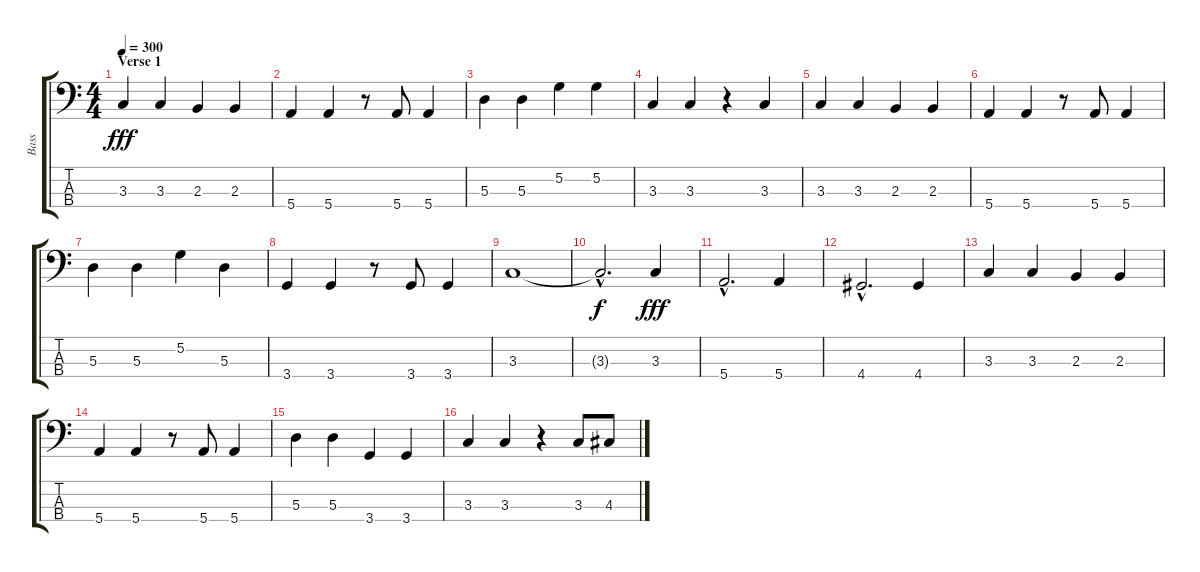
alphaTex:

\track ("Bass" "Bass") {instrument electricbassfinger}
\staff {score tabs}
\tuning (G2 D2 A1 E1) {hide}
\ts (4 4)
\section ("" "Verse 1")
\tempo 300
\clef f4
\ks c
3.3.4{dy fff instrument electricbassfinger} 3.3.4 2.3.4 2.3.4 |
5.4.4 5.4.4 r.8 5.4.8 5.4.4 |
5.3.4 5.3.4 5.2.4 5.2.4 |
3.3.4 3.3.4 r.4 3.3.4 |
3.3.4 3.3.4 2.3.4 2.3.4 |
5.4.4 5.4.4 r.8 5.4.8 5.4.4 |
5.3.4 5.3.4 5.2.4 5.3.4 |
3.4.4 3.4.4 r.8 3.4.8 3.4.4 |
3.3.1 |
3.3{hac t}.2{d dy f} 3.3.4{dy fff} |
5.4{hac}.2{d} 5.4.4 |
4.4{hac}.2{d} 4.4.4 |
3.3.4 3.3.4 2.3.4 2.3.4 |
5.4.4 5.4.4 r.8 5.4.8 5.4.4 |
5.3.4 5.3.4 3.4.4 3.4.4 |
3.3.4 3.3.4 r.4 3.3.8 4.3.8
